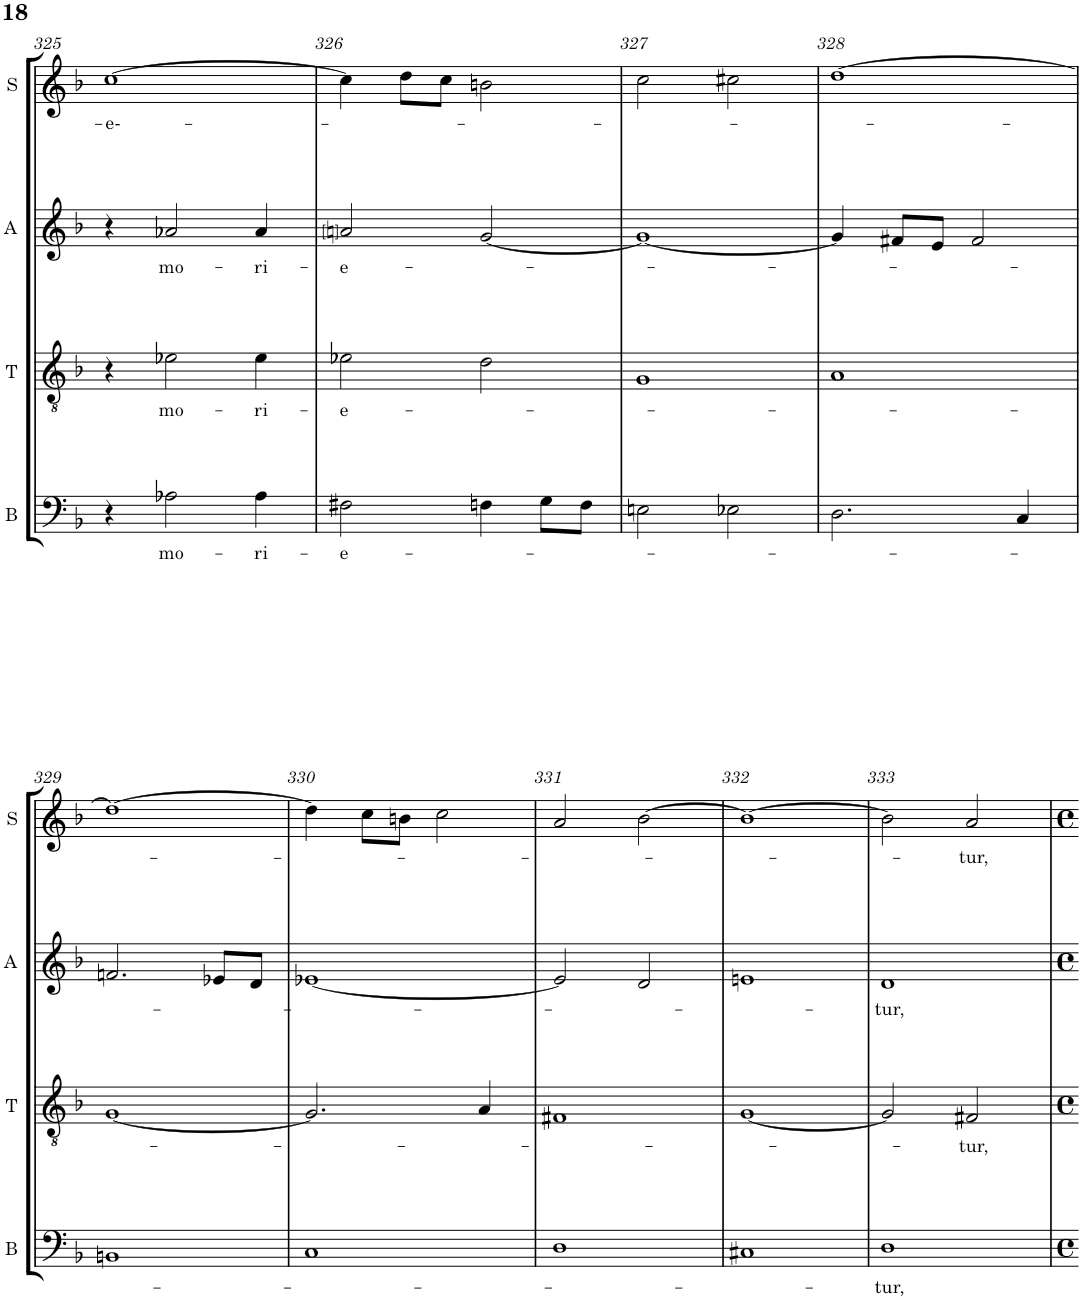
**kern	**text	**kern	**text	**kern	**text	**kern	**text
*part4	*part4	*part3	*part3	*part2	*part2	*part1	*part1
*staff4	*staff4	*staff3	*staff3	*staff2	*staff2	*staff1	*staff1
*I"Bass	*	*I"Tenor	*	*I"Alto	*	*I"Soprano	*
*I'B	*	*I'T	*	*I'A	*	*I'S	*
!!LO:PB:g=z
*clefF4	*	*clefGv2	*	*clefG2	*	*clefG2	*
*k[b-]	*	*k[b-]	*	*k[b-]	*	*k[b-]	*
*F:	*	*F:	*	*F:	*	*F:	*
*M4/4	*	*M4/4	*	*M4/4	*	*M4/4	*
*met(c)	*	*met(c)	*	*met(c)	*	*met(c)	*
=325	=325	=325	=325	=325	=325	=325	=325
!	!	!	!	!	!	!	!LO:LY:b
4r	.	4r	.	4r	.	[1cc	-e--
!	!LO:LY:b	!	!LO:LY:b	!	!LO:LY:b	!	!
2A-X\	mo-	2e-X\	mo-	2a-X/	mo-	.	.
!	!LO:LY:b	!	!LO:LY:b	!	!LO:LY:b	!	!
4A-\	-ri-	4e-\	-ri-	4a-/	-ri-	.	.
=326	=326	=326	=326	=326	=326	=326	=326
!	!LO:LY:b	!	!LO:LY:b	!	!LO:LY:b	!	!
2F#X\	-e-	2e-X\	-e-	2anj/	-e-	4cc\]	.
.	.	.	.	.	.	8dd\L	.
.	.	.	.	.	.	8cc\J	.
4Fn\	.	2d\	.	[2g/	.	2bn\	.
8G\L	.	.	.	.	.	.	.
8F\J	.	.	.	.	.	.	.
=327	=327	=327	=327	=327	=327	=327	=327
2En\	.	1G	.	1g_	.	2cc\	.
2E-X\	.	.	.	.	.	2cc#X\	.
=328	=328	=328	=328	=328	=328	=328	=328
2.D\	.	1A	.	4g/]	.	[1dd	.
.	.	.	.	8f#X/L	.	.	.
.	.	.	.	8e/J	.	.	.
.	.	.	.	2f#/	.	.	.
4C/	.	.	.	.	.	.	.
!!LO:LB:g=z
=329	=329	=329	=329	=329	=329	=329	=329
1BBn	.	[1G	.	2.fn/	.	1dd_	.
.	.	.	.	8e-X/L	.	.	.
.	.	.	.	8d/J	.	.	.
=330	=330	=330	=330	=330	=330	=330	=330
1C	.	2.G/]	.	[1e-X	.	4dd\]	.
.	.	.	.	.	.	8cc\L	.
.	.	.	.	.	.	8bn\J	.
.	.	.	.	.	.	2cc\	.
.	.	4A/	.	.	.	.	.
=331	=331	=331	=331	=331	=331	=331	=331
1D	.	1F#X	.	2e-/]	.	2a/	.
.	.	.	.	2d/	.	[2b-\	.
=332	=332	=332	=332	=332	=332	=332	=332
1C#X	.	[1G	.	1en	.	1b-_	.
=333	=333	=333	=333	=333	=333	=333	=333
!	!LO:LY:b	!	!	!	!LO:LY:b	!	!
1D	-tur,	2G/]	.	1d	-tur,	2b-\]	.
!	!	!	!LO:LY:b	!	!	!	!LO:LY:b
.	.	2F#X/	-tur,	.	.	2a/	-tur,
=	=	=	=	=	=	=	=
*-	*-	*-	*-	*-	*-	*-	*-
